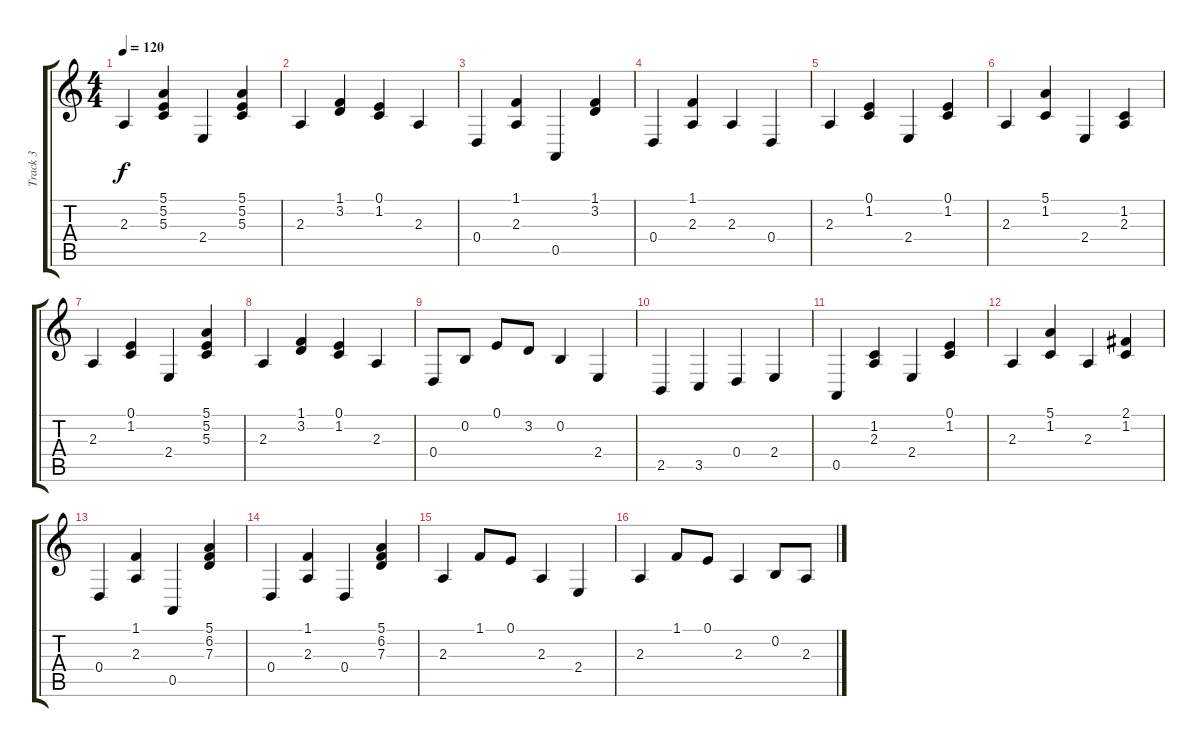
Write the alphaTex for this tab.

\track ("Track 3" "Track 3") {instrument brightacousticpiano}
\staff {score tabs}
\tuning (E4 B3 G3 D3 A2 E2) {hide}
\ts (4 4)
\tempo 120
\clef g2
\ks c
2.3.4{dy f} (5.1 5.2 5.3).4 2.4.4 (5.1 5.2 5.3).4 |
2.3.4 (1.1 3.2).4 (0.1 1.2).4 2.3.4 |
0.4.4 (1.1 2.3).4 0.5.4 (1.1 3.2).4 |
0.4.4 (1.1 2.3).4 2.3.4 0.4.4 |
2.3.4 (0.1 1.2).4 2.4.4 (0.1 1.2).4 |
2.3.4 (5.1 1.2).4 2.4.4 (1.2 2.3).4 |
2.3.4 (0.1 1.2).4 2.4.4 (5.1 5.2 5.3).4 |
2.3.4 (1.1 3.2).4 (0.1 1.2).4 2.3.4 |
0.4.8 0.2.8 0.1.8 3.2.8 0.2.4 2.4.4 |
2.5.4 3.5.4 0.4.4 2.4.4 |
0.5.4 (1.2 2.3).4 2.4.4 (0.1 1.2).4 |
2.3.4 (5.1 1.2).4 2.3.4 (2.1 1.2).4 |
0.4.4 (1.1 2.3).4 0.5.4 (5.1 6.2 7.3).4 |
0.4.4 (1.1 2.3).4 0.4.4 (5.1 6.2 7.3).4 |
2.3.4 1.1.8 0.1.8 2.3.4 2.4.4 |
2.3.4 1.1.8 0.1.8 2.3.4 0.2.8 2.3.8
